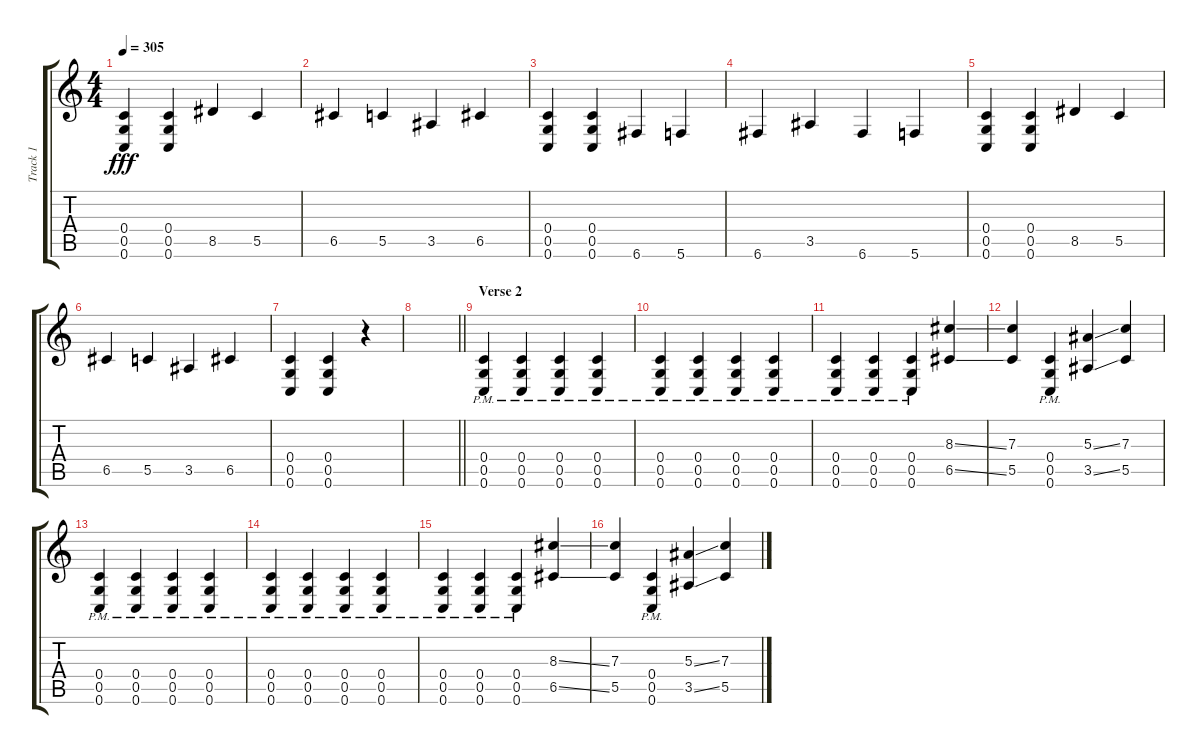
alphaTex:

\track ("Track 1" "Track 1") {instrument overdrivenguitar}
\staff {score tabs}
\tuning (D4 A3 F3 C3 G2 C2) {hide}
\ts (4 4)
\tempo 305
\clef g2
\ks c
(0.4 0.5 0.6).4{dy fff} (0.4 0.5 0.6).4 8.5.4 5.5.4 |
6.5.4 5.5.4 3.5.4 6.5.4 |
(0.4 0.5 0.6).4 (0.4 0.5 0.6).4 6.6.4 5.6.4 |
6.6.4 3.5.4 6.6.4 5.6.4 |
(0.4 0.5 0.6).4 (0.4 0.5 0.6).4 8.5.4 5.5.4 |
6.5.4 5.5.4 3.5.4 6.5.4 |
(0.4 0.5 0.6).4 (0.4 0.5 0.6).4 r.4 |
\barLineRight lightlight
|
\section ("" "Verse 2")
(0.4{pm} 0.5{pm} 0.6{pm}).4 (0.4{pm} 0.5{pm} 0.6{pm}).4 (0.4{pm} 0.5{pm} 0.6{pm}).4 (0.4{pm} 0.5{pm} 0.6{pm}).4 |
(0.4{pm} 0.5{pm} 0.6{pm}).4 (0.4{pm} 0.5{pm} 0.6{pm}).4 (0.4{pm} 0.5{pm} 0.6{pm}).4 (0.4{pm} 0.5{pm} 0.6{pm}).4 |
(0.4{pm} 0.5{pm} 0.6{pm}).4 (0.4{pm} 0.5{pm} 0.6{pm}).4 (0.4{pm} 0.5{pm} 0.6{pm}).4 (8.3{ss} 6.5{ss}).4 |
(7.3 5.5).4 (0.4{pm} 0.5{pm} 0.6{pm}).4 (5.3{ss} 3.5{ss}).4 (7.3 5.5).4 |
(0.4{pm} 0.5{pm} 0.6{pm}).4 (0.4{pm} 0.5{pm} 0.6{pm}).4 (0.4{pm} 0.5{pm} 0.6{pm}).4 (0.4{pm} 0.5{pm} 0.6{pm}).4 |
(0.4{pm} 0.5{pm} 0.6{pm}).4 (0.4{pm} 0.5{pm} 0.6{pm}).4 (0.4{pm} 0.5{pm} 0.6{pm}).4 (0.4{pm} 0.5{pm} 0.6{pm}).4 |
(0.4{pm} 0.5{pm} 0.6{pm}).4 (0.4{pm} 0.5{pm} 0.6{pm}).4 (0.4{pm} 0.5{pm} 0.6{pm}).4 (8.3{ss} 6.5{ss}).4 |
(7.3 5.5).4 (0.4{pm} 0.5{pm} 0.6{pm}).4 (5.3{ss} 3.5{ss}).4 (7.3 5.5).4
